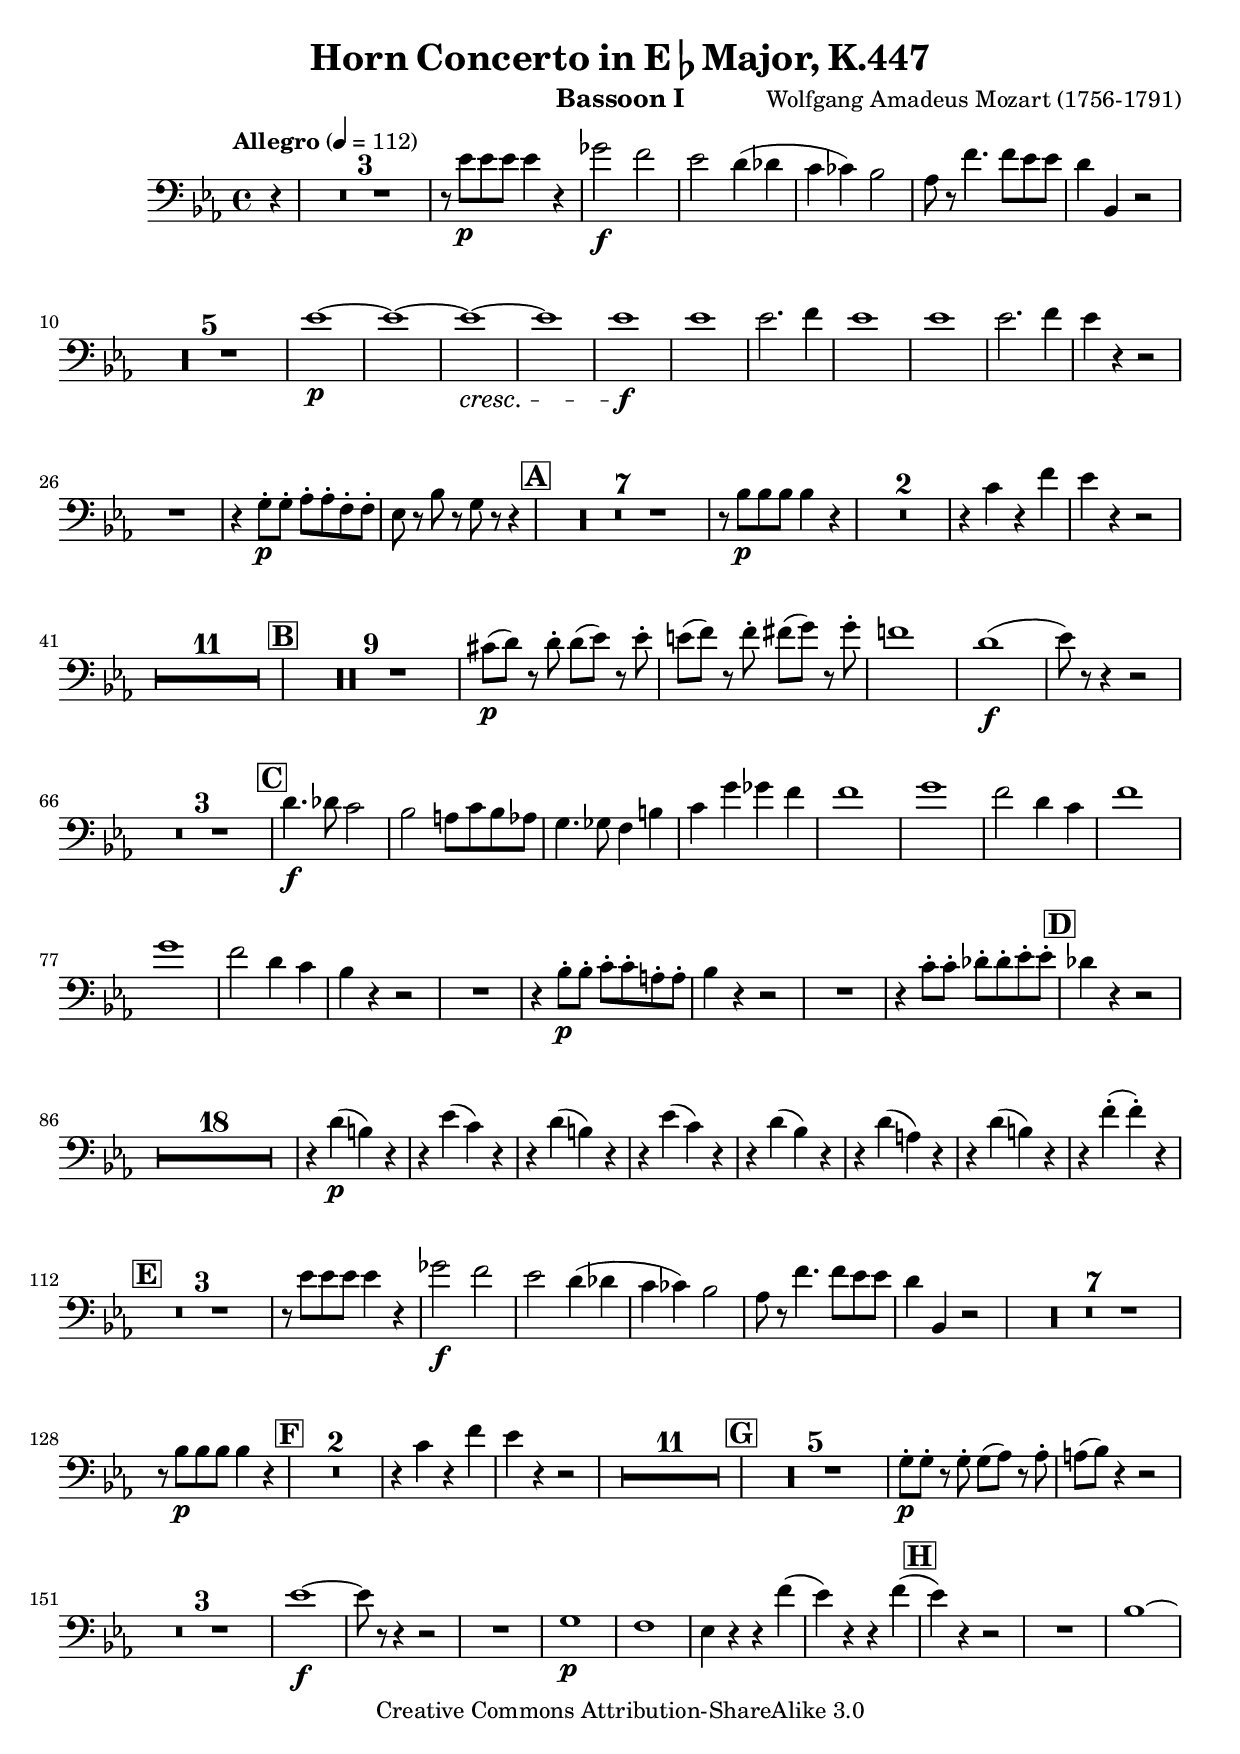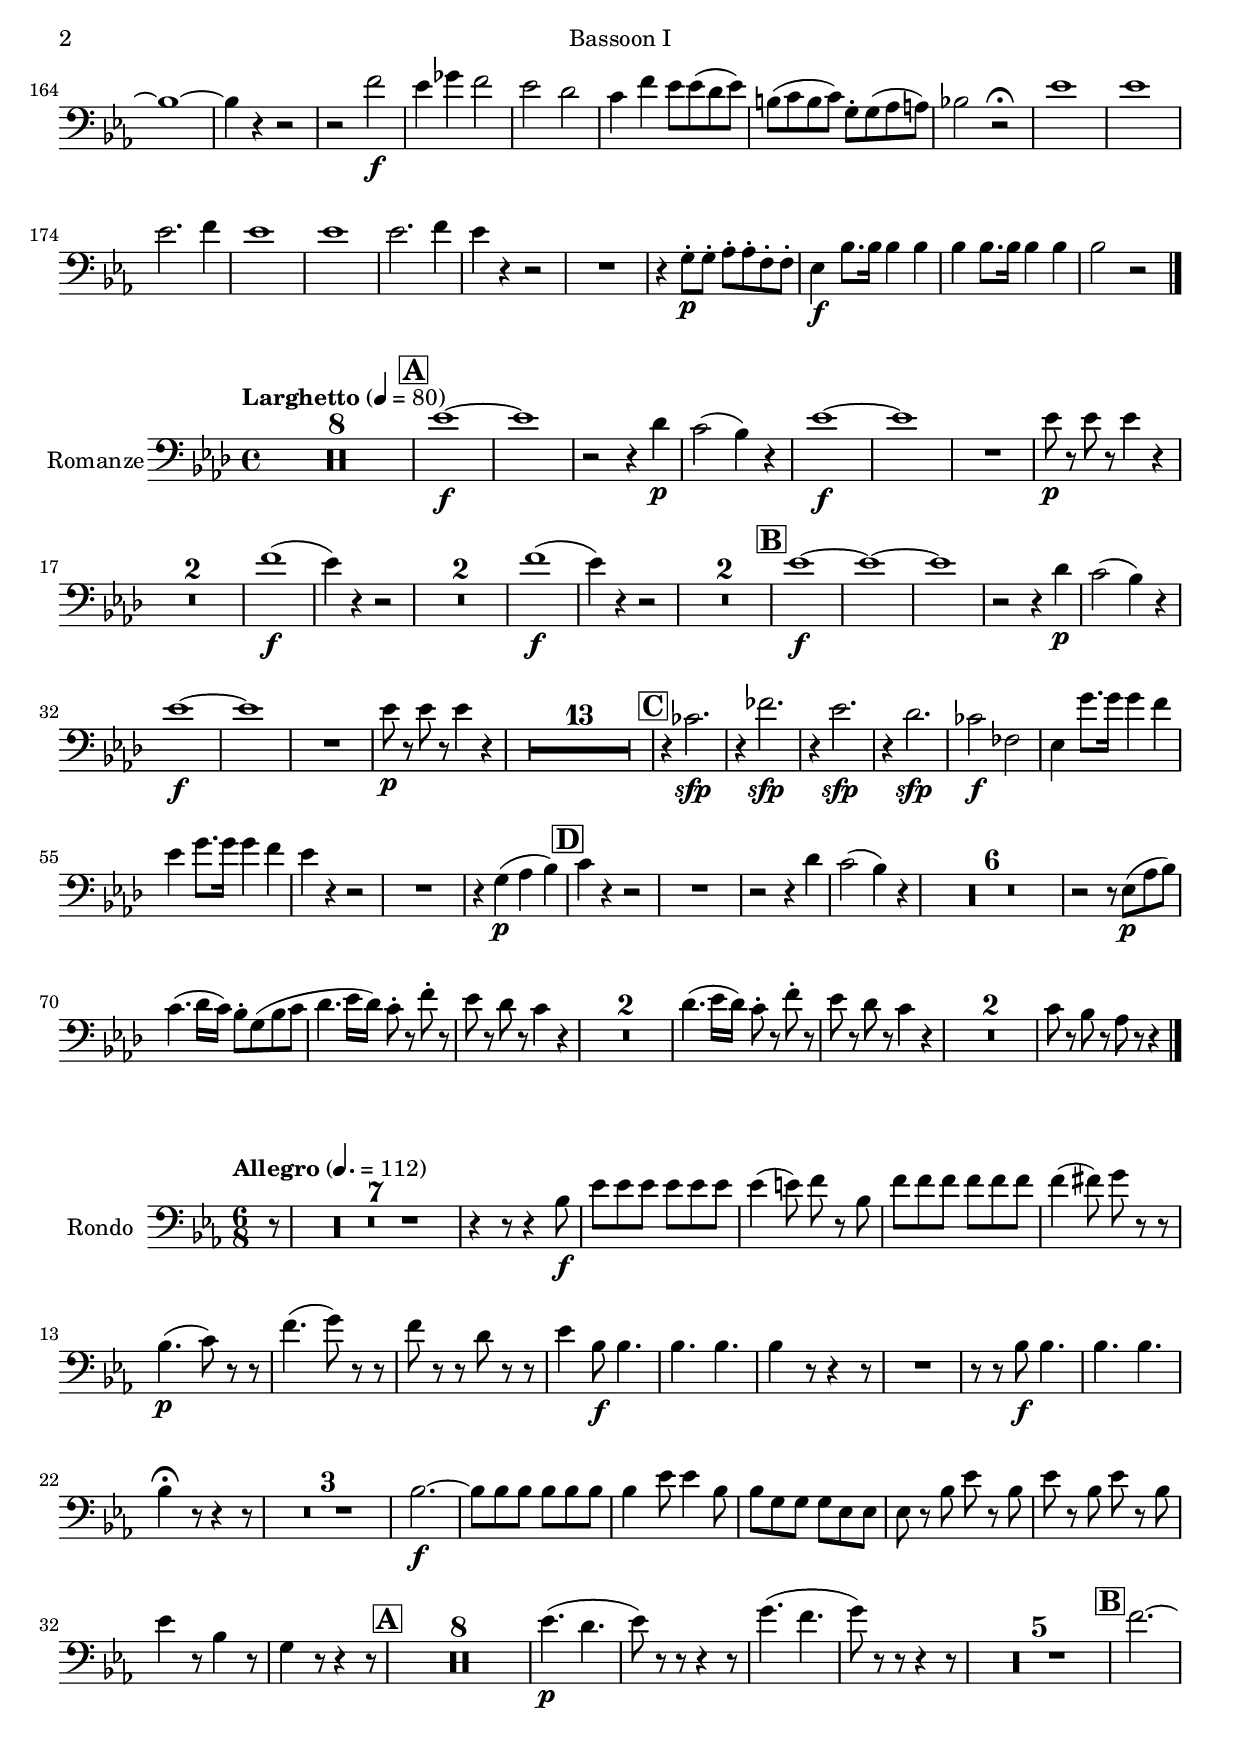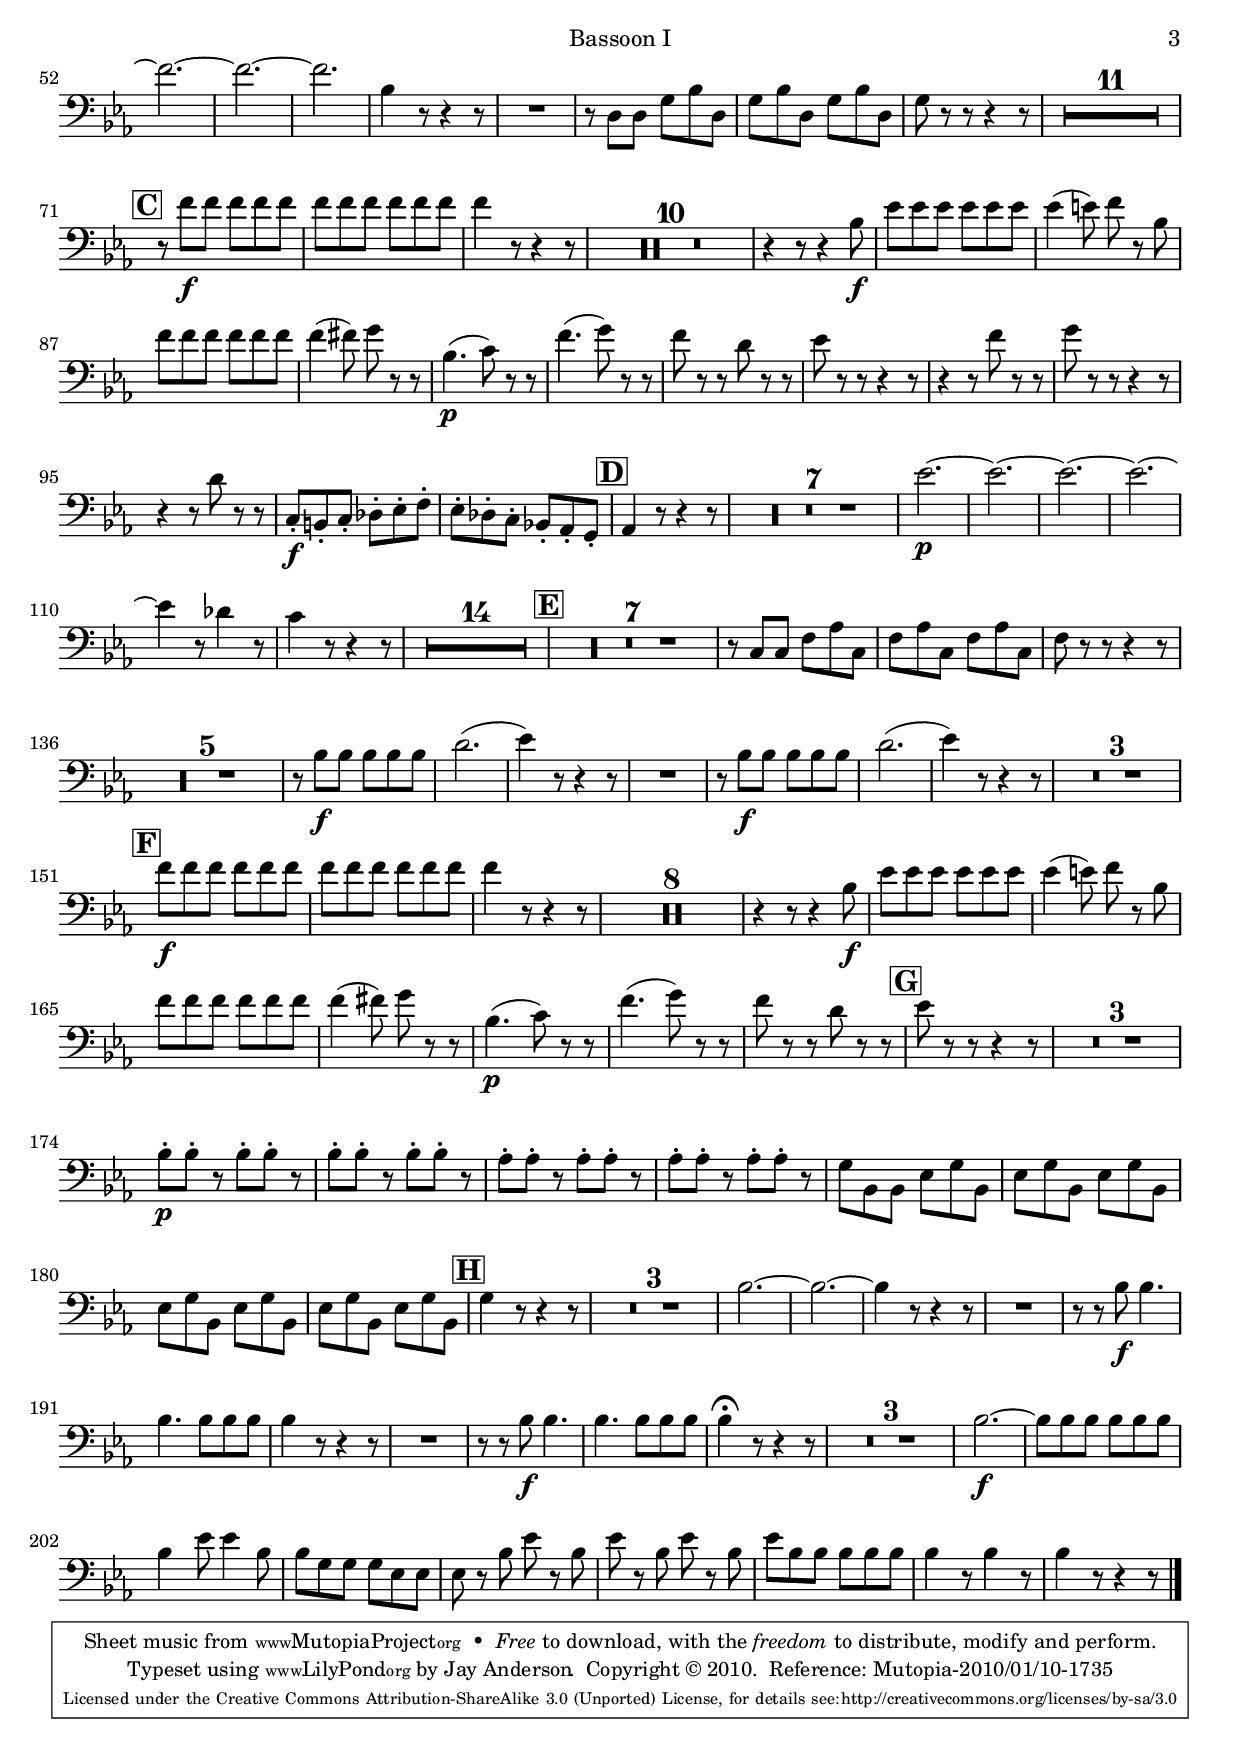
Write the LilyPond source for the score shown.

\version "2.13.9"

\version "2.13.9"

\include "defs.ily"

bassoonIAllegro = \relative c'
{
  \clef bass
  \key ees \major
  r4 |
  R1*3 |
  r8 ees\p ees ees ees4 r |
  ges2\f f |
  ees d4( des |
  c ces) bes2 |
  aes8 r f'4. f8 ees ees |
  d4 bes, r2 |
  R1*5 |
  ees'1~\p |
  ees~ |
  \crescTextCresc
  ees~\< |
  ees |
  ees\f |
  ees |
  ees2. f4 |
  ees1 |
  ees |
  ees2. f4 |
  ees4 r r2 |
  R1 |
  r4 g,8-.\p g-. aes-. aes-. f-. f-. |
  ees r bes' r g r r4 |
  R1*7 |
  r8 bes\p bes bes bes4 r |
  R1*2 |
  r4 c r f |
  ees r r2 |
  R1*20 |
  cis8(\p d) r d-. d( ees) r ees-. |
  e( f) r f-. fis( g) r g-. |
  f1 |
  d(\f |
  ees8) r r4 r2 |
  R1*3 |
  d4.\f des8 c2 |
  bes a8 c bes aes |
  g4. ges8 f4 b |
  c g' ges f |
  f1 |
  g |
  f2 d4 c |
  f1 |
  g |
  f2 d4 c |
  bes r r2 |
  R1 |
  r4 bes8-.\p bes-. c-. c-. a-. a-. |
  bes4 r r2 |
  R1 |
  r4 c8-. c-. des-. des-. ees-. ees-. |
  des4 r r2 |
  R1*18 |
  r4 d(\p b) r |
  r ees( c) r |
  r d( b) r |
  r ees( c) r |
  r d( bes) r |
  r d( a) r |
  r d( b) r |
  r f'-.( f-.) r |
  R1*3 |
  r8 ees ees ees ees4 r |
  ges2\f f |
  ees d4( des |
  c ces) bes2 |
  aes8 r f'4. f8 ees ees |
  d4 bes, r2 |
  R1*7 |
  r8 bes'\p bes bes bes4 r |
  R1*2 |
  r4 c r f |
  ees r r2 |
  R1*16 |
  g,8-.\p g-. r g-. g( aes) r aes-. |
  a( bes) r4 r2 |
  R1*3 |
  ees1~\f |
  ees8 r r4 r2 |
  R1 |
  g,1\p |
  f |
  ees4 r r f'( |
  ees) r r f( |
  ees) r r2 |
  R1 |
  bes1~ |
  bes~ |
  bes4 r r2 |
  r f'\f |
  ees4 ges f2 |
  ees d |
  c4 f ees8 ees( d ees) |
  b( c b c) g-. g( aes a) |
  bes2 r\fermata |
  ees1 |
  ees |
  ees2. f4 |
  ees1 |
  ees |
  ees2. f4 |
  ees r r2 |
  R1 |
  r4 g,8-.\p g-. aes-. aes-. f-. f-. |
  ees4\f bes'8. bes16 bes4 bes |
  bes bes8. bes16 bes4 bes |
  bes2 r |
}

bassoonIRomanze = \relative c'
{
  \clef bass
  \key aes \major
  R1*8 |
  ees1~\f |
  ees |
  r2 r4 des\p |
  c2( bes4) r |
  ees1~\f |
  ees |
  R1 |
  ees8\p r ees r ees4 r |
  R1*2 |
  f1(\f |
  ees4) r r2 |
  R1*2 |
  f1(\f |
  ees4) r r2 |
  R1*2 |
  ees1~\f |
  ees~ |
  ees |
  r2 r4 des\p |
  c2( bes4) r |
  ees1~\f |
  ees |
  R1 |
  ees8\p r ees r ees4 r |
  R1*13 |
  r4 ces2.\sfp |
  r4 fes2.\sfp |
  r4 ees2.\sfp |
  r4 des2.\sfp |
  ces2\f fes, |
  ees4 g'8. g16 g4 f |
  ees g8. g16 g4 f |
  ees r r2 |
  R1 |
  r4 g,(\p aes bes) |
  c r r2 |
  R1 |
  r2 r4 des |
  c2( bes4) r |
  R1*6 |
  r2 r8 ees,(\p aes bes) |
  c4.( des16 c) bes8-. g( bes c |
  des4.( ees16 des) c8-. r f-. r |
  ees r des r c4 r |
  R1*2 |
  des4.( ees16 des) c8-. r f-. r |
  ees r des r c4 r |
  R1*2 |
  c8 r bes r aes r r4 |
}

bassoonIRondo = \relative c'
{
  \clef bass
  \key ees \major
  r8 |
  R2.*7 |
  r4 r8 r4 bes8\f |
  ees ees ees ees ees ees |
  ees4( e8) f r bes, |
  f' f f f f f |
  f4( fis8) g r r |
  bes,4.(\p c8) r r |
  f4.( g8) r r |
  f r r d r r |
  ees4 bes8\f bes4. |
  bes bes |
  bes4 r8 r4 r8 |
  R2. |
  r8 r bes\f bes4. |
  bes bes |
  bes4\fermata r8 r4 r8 |
  R2.*3 |
  bes2.~\f |
  bes8 bes bes bes bes bes |
  bes4 ees8 ees4 bes8 |
  bes g g g ees ees |
  ees r bes' ees r bes |
  ees r bes ees r bes |
  ees4 r8 bes4 r8 |
  g4 r8 r4 r8 |
  R2.*8 |
  ees'4.(\p d |
  ees8) r r r4 r8 |
  g4.( f |
  g8) r r r4 r8 |
  R2.*5 |
  f2.~ |
  f~ |
  f~ |
  f |
  bes,4 r8 r4 r8 |
  R2. |
  r8 d, d g bes d, |
  g bes d, g bes d, |
  g r r r4 r8 |
  R2.*11 |
  r8 f'\f f f f f |
  f f f f f f |
  f4 r8 r4 r8 |
  R2.*10 |
  r4 r8 r4 bes,8\f |
  ees ees ees ees ees ees |
  ees4( e8) f r bes, |
  f' f f f f f |
  f4( fis8) g r r |
  bes,4.(\p c8) r r |
  f4.( g8) r r |
  f r r d r r |
  ees r r r4 r8 |
  r4 r8 f r r |
  g r r r4 r8 |
  r4 r8 d r r |
  c,-.\f b-. c-. des-. ees-. f-. |
  ees-. des-. c-. bes-. aes-. g-. |
  aes4 r8 r4 r8 |
  R2.*7 |
  ees''2.~\p |
  ees~ |
  ees~ |
  ees~ |
  ees4 r8 des4 r8 |
  c4 r8 r4 r8 |
  R2.*21 |
  r8 c, c f aes c, |
  f aes c, f aes c, |
  f r r r4 r8 |
  R2.*5 |
  r8 bes\f bes bes bes bes |
  d2.( |
  ees4) r8 r4 r8 |
  R2. |
  r8 bes\f bes bes bes bes |
  d2.( |
  ees4) r8 r4 r8 |
  R2.*3 |
  f8\f f f f f f |
  f f f f f f |
  f4 r8 r4 r8 |
  R2.*8 |
  r4 r8 r4 bes,8\f |
  ees ees ees ees ees ees |
  ees4( e8) f r bes, |
  f' f f f f f |
  f4( fis8) g r r |
  bes,4.(\p c8) r r |
  f4.( g8) r r |
  f r r d r r |
  ees r r r4 r8 |
  R2.*3 |
  bes8-.\p bes-. r bes-. bes-. r |
  bes-. bes-. r bes-. bes-. r |
  aes-. aes-. r aes-. aes-. r |
  aes-. aes-. r aes-. aes-. r |
  g bes, bes ees g bes, |
  ees g bes, ees g bes, |
  ees g bes, ees g bes, |
  ees g bes, ees g bes, |
  g'4 r8 r4 r8 |
  R2.*3 |
  bes2.~ |
  bes~ |
  bes4 r8 r4 r8 |
  R2. |
  r8 r bes\f bes4. |
  bes bes8 bes bes |
  bes4 r8 r4 r8 |
  R2. |
  r8 r bes\f bes4. |
  bes bes8 bes bes |
  bes4\fermata r8 r4 r8 |
  R2.*3 |
  bes2.~\f |
  bes8 bes bes bes bes bes |
  bes4 ees8 ees4 bes8 |
  bes g g g ees ees |
  ees r bes' ees r bes |
  ees r bes ees r bes |
  ees bes bes bes bes bes |
  bes4 r8 bes4 r8 |
  bes4 r8 r4 r8 |
}


\include "defs.ily"

instrument = \markup {Bassoon I}
\include "header.ily"

allegro = \bassoonIAllegro
romanze = \bassoonIRomanze
rondo = \bassoonIRondo
\version "2.13.9"

\score
{
  \new Staff
  {
    << \allegro \outlineAllegro >>
  }
}

\score
{
  \new Staff
  {
    \set Staff.instrumentName = "Romanze"
    << \romanze \outlineRomanze >>
  }
}

\score
{
  \new Staff
  {
    \set Staff.instrumentName = "Rondo"
    << \rondo \outlineRondo >>
  }
}

